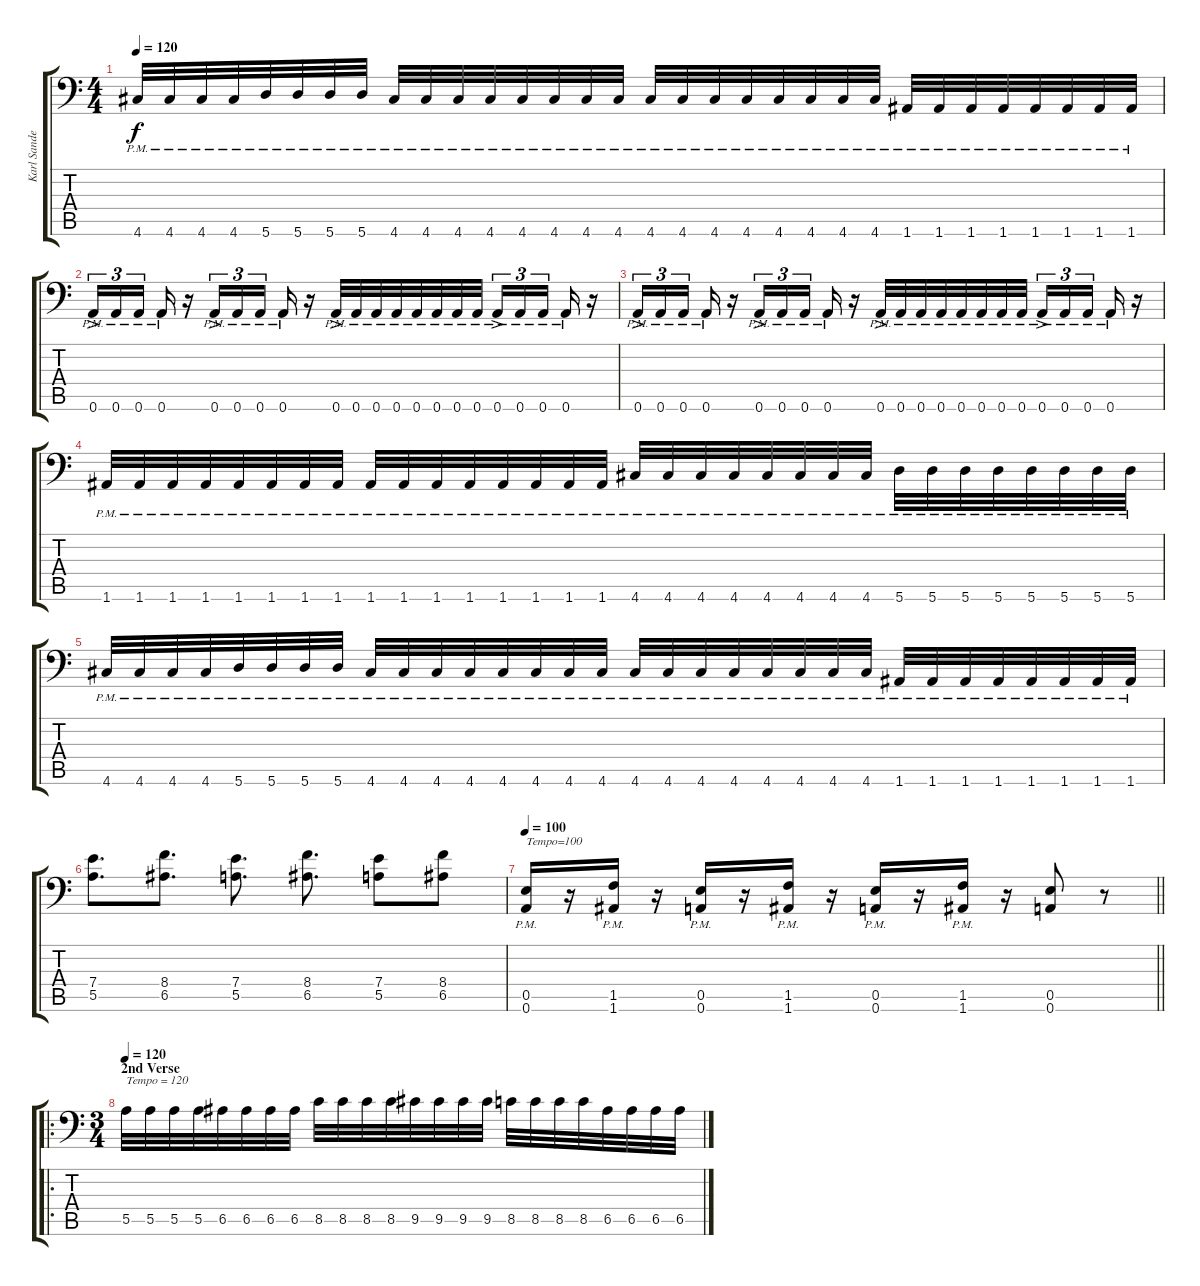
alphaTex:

\track ("Karl Sanders" "Karl Sande") {instrument distortionguitar}
\staff {score tabs}
\tuning (B3 Gb3 D3 A2 E2 A1) {hide}
\ts (4 4)
\tempo 120
\clef f4
\ks c
4.6{pm}.32{dy f} 4.6{pm}.32 4.6{pm}.32 4.6{pm}.32 5.6{pm}.32 5.6{pm}.32 5.6{pm}.32 5.6{pm}.32 4.6{pm}.32 4.6{pm}.32 4.6{pm}.32 4.6{pm}.32 4.6{pm}.32 4.6{pm}.32 4.6{pm}.32 4.6{pm}.32 4.6{pm}.32 4.6{pm}.32 4.6{pm}.32 4.6{pm}.32 4.6{pm}.32 4.6{pm}.32 4.6{pm}.32 4.6{pm}.32 1.6{pm}.32 1.6{pm}.32 1.6{pm}.32 1.6{pm}.32 1.6{pm}.32 1.6{pm}.32 1.6{pm}.32 1.6{pm}.32 |
0.6{ac pm}.16{tu (3 2)} 0.6{pm}.16{tu (3 2)} 0.6{pm}.16{tu (3 2) beam splitsecondary} 0.6{pm}.16 r.16 0.6{ac pm}.16{tu (3 2)} 0.6{pm}.16{tu (3 2)} 0.6{pm}.16{tu (3 2) beam splitsecondary} 0.6{pm}.16 r.16 0.6{ac pm}.32 0.6{pm}.32 0.6{pm}.32 0.6{pm}.32 0.6{pm}.32 0.6{pm}.32 0.6{pm}.32 0.6{pm}.32 0.6{ac pm}.16{tu (3 2)} 0.6{pm}.16{tu (3 2)} 0.6{pm}.16{tu (3 2) beam splitsecondary} 0.6{pm}.16 r.16 |
0.6{ac pm}.16{tu (3 2)} 0.6{pm}.16{tu (3 2)} 0.6{pm}.16{tu (3 2) beam splitsecondary} 0.6{pm}.16 r.16 0.6{ac pm}.16{tu (3 2)} 0.6{pm}.16{tu (3 2)} 0.6{pm}.16{tu (3 2) beam splitsecondary} 0.6{pm}.16 r.16 0.6{ac pm}.32 0.6{pm}.32 0.6{pm}.32 0.6{pm}.32 0.6{pm}.32 0.6{pm}.32 0.6{pm}.32 0.6{pm}.32 0.6{ac pm}.16{tu (3 2)} 0.6{pm}.16{tu (3 2)} 0.6{pm}.16{tu (3 2) beam splitsecondary} 0.6{pm}.16 r.16 |
1.6{pm}.32 1.6{pm}.32 1.6{pm}.32 1.6{pm}.32 1.6{pm}.32 1.6{pm}.32 1.6{pm}.32 1.6{pm}.32 1.6{pm}.32 1.6{pm}.32 1.6{pm}.32 1.6{pm}.32 1.6{pm}.32 1.6{pm}.32 1.6{pm}.32 1.6{pm}.32 4.6{pm}.32 4.6{pm}.32 4.6{pm}.32 4.6{pm}.32 4.6{pm}.32 4.6{pm}.32 4.6{pm}.32 4.6{pm}.32 5.6{pm}.32 5.6{pm}.32 5.6{pm}.32 5.6{pm}.32 5.6{pm}.32 5.6{pm}.32 5.6{pm}.32 5.6{pm}.32 |
4.6{pm}.32 4.6{pm}.32 4.6{pm}.32 4.6{pm}.32 5.6{pm}.32 5.6{pm}.32 5.6{pm}.32 5.6{pm}.32 4.6{pm}.32 4.6{pm}.32 4.6{pm}.32 4.6{pm}.32 4.6{pm}.32 4.6{pm}.32 4.6{pm}.32 4.6{pm}.32 4.6{pm}.32 4.6{pm}.32 4.6{pm}.32 4.6{pm}.32 4.6{pm}.32 4.6{pm}.32 4.6{pm}.32 4.6{pm}.32 1.6{pm}.32 1.6{pm}.32 1.6{pm}.32 1.6{pm}.32 1.6{pm}.32 1.6{pm}.32 1.6{pm}.32 1.6{pm}.32 |
(7.4 5.5).8{d} (8.4 6.5).8{d} (7.4 5.5).8{d} (8.4 6.5).8{d} (7.4 5.5).8 (8.4 6.5).8 |
\tempo 100
\barLineRight lightlight
(0.5{pm} 0.6{pm}).16{txt "Tempo=100"} r.16 (1.5{pm} 1.6{pm}).16 r.16 (0.5{pm} 0.6{pm}).16 r.16 (1.5{pm} 1.6{pm}).16 r.16 (0.5{pm} 0.6{pm}).16 r.16 (1.5{pm} 1.6{pm}).16 r.16 (0.5 0.6).8 r.8 |
\ro
\ts (3 4)
\section ("" "2nd Verse")
\tempo 120
5.5.32{txt "Tempo = 120"} 5.5.32 5.5.32 5.5.32 6.5.32 6.5.32 6.5.32 6.5.32 8.5.32 8.5.32 8.5.32 8.5.32 9.5.32 9.5.32 9.5.32 9.5.32 8.5.32 8.5.32 8.5.32 8.5.32 6.5.32 6.5.32 6.5.32 6.5.32
